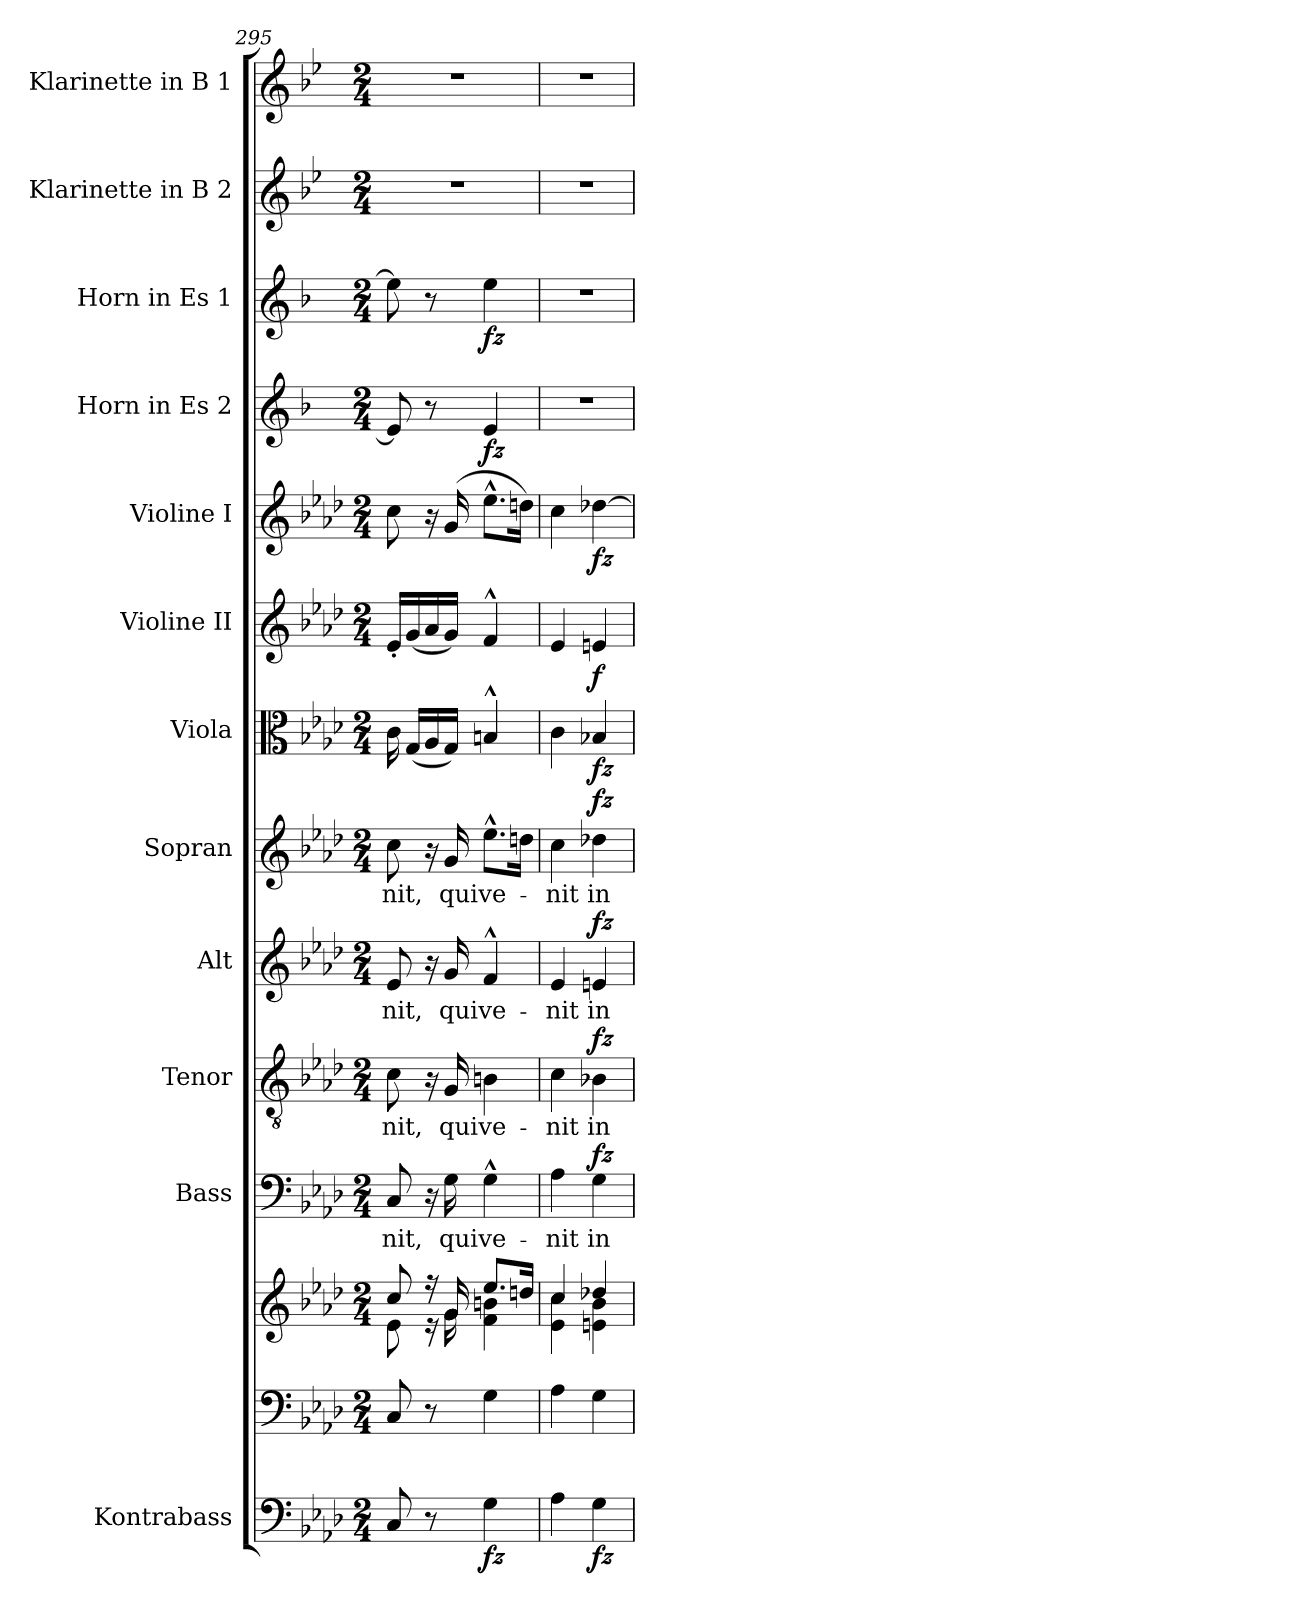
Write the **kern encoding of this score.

**kern	**dynam	**kern	**kern	**kern	**text	**dynam	**kern	**text	**dynam	**kern	**text	**dynam	**kern	**text	**dynam	**kern	**dynam	**kern	**dynam	**kern	**dynam	**kern	**dynam	**kern	**dynam	**kern	**kern
*part13	*part13	*part12	*part12	*part11	*part11	*part11	*part10	*part10	*part10	*part9	*part9	*part9	*part8	*part8	*part8	*part7	*part7	*part6	*part6	*part5	*part5	*part4	*part4	*part3	*part3	*part2	*part1
*staff14	*staff14	*staff13	*staff12	*staff11	*staff11	*staff11	*staff10	*staff10	*staff10	*staff9	*staff9	*staff9	*staff8	*staff8	*staff8	*staff7	*staff7	*staff6	*staff6	*staff5	*staff5	*staff4	*staff4	*staff3	*staff3	*staff2	*staff1
*I"Kontrabass	*	*	*	*I"Bass	*	*	*I"Tenor	*	*	*I"Alt	*	*	*I"Sopran	*	*	*I"Viola	*	*I"Violine II	*	*I"Violine I	*	*I"Horn in Es 2	*	*I"Horn in Es 1	*	*I"Klarinette in B 2	*I"Klarinette in B 1
*I'Kb.	*	*	*	*I'B	*	*	*I'T	*	*	*I'A	*	*	*I'S	*	*	*I'Vla.	*	*I'Vl. II	*	*I'Vl. I	*	*I'Hrn. 2	*	*I'Hrn. 1	*	*	*
*clefF4	*	*clefF4	*clefG2	*clefF4	*	*	*clefGv2	*	*	*clefG2	*	*	*clefG2	*	*	*clefC3	*	*clefG2	*	*clefG2	*	*clefG2	*	*clefG2	*	*clefG2	*clefG2
*ITrd7c12	*	*	*	*	*	*	*	*	*	*	*	*	*	*	*	*	*	*	*	*	*	*ITrd5c9	*	*ITrd5c9	*	*ITrd1c2	*ITrd1c2
*k[b-e-a-d-]	*	*k[b-e-a-d-]	*k[b-e-a-d-]	*k[b-e-a-d-]	*	*	*k[b-e-a-d-]	*	*	*k[b-e-a-d-]	*	*	*k[b-e-a-d-]	*	*	*k[b-e-a-d-]	*	*k[b-e-a-d-]	*	*k[b-e-a-d-]	*	*k[b-e-a-d-]	*	*k[b-e-a-d-]	*	*k[b-e-a-d-]	*k[b-e-a-d-]
*A-:	*	*A-:	*A-:	*A-:	*	*	*A-:	*	*	*A-:	*	*	*A-:	*	*	*A-:	*	*A-:	*	*A-:	*	*A-:	*	*A-:	*	*A-:	*A-:
*M2/4	*	*M2/4	*M2/4	*M2/4	*	*	*M2/4	*	*	*M2/4	*	*	*M2/4	*	*	*M2/4	*	*M2/4	*	*M2/4	*	*M2/4	*	*M2/4	*	*M2/4	*M2/4
=295	=295	=295	=295	=295	=295	=295	=295	=295	=295	=295	=295	=295	=295	=295	=295	=295	=295	=295	=295	=295	=295	=295	=295	=295	=295	=295	=295
*	*	*	*^	*	*	*	*	*	*	*	*	*	*	*	*	*	*	*	*	*	*	*	*	*	*	*	*
!	!	!	!	!	!	!LO:LY:b	!	!	!LO:LY:b	!	!	!LO:LY:b	!	!	!LO:LY:b	!	!	!	!	!	!	!	!	!	!	!	!	!
8CC/	.	8C/	8cc/	8e-\	8C/	-nit,	.	8c\	-nit,	.	8e-/	-nit,	.	8cc\	-nit,	.	16c\	.	16e-'</LL	.	8cc\	.	8G/]	.	8g\]	.	2r	2r
.	.	.	.	.	.	.	.	.	.	.	.	.	.	.	.	.	(<16G/LL	.	(<16g/	.	.	.	.	.	.	.	.	.
8r	.	8r	16r	16r	16r	.	.	16r	.	.	16r	.	.	16r	.	.	16A-/	.	16a-/	.	16r	.	8r	.	8r	.	.	.
!	!	!	!	!	!	!LO:LY:b	!	!	!LO:LY:b	!	!	!LO:LY:b	!	!	!LO:LY:b	!	!	!	!	!	!	!	!	!	!	!	!	!
.	.	.	16g/	16g\	16G\	qui	.	16G/	qui	.	16g/	qui	.	16g/	qui	.	16G/JJ)	.	16g/JJ)	.	(16g/	.	.	.	.	.	.	.
!	!LO:DY:b	!	!	!	!	!LO:LY:b	!	!	!LO:LY:b	!	!	!LO:LY:b	!	!	!LO:LY:b	!	!	!	!	!	!	!	!	!LO:DY:b	!	!LO:DY:b	!	!
4GG\	fz	4G\	8.ee-/L	4f\ 4bn\	4G^^>\	ve-	.	4Bn\	ve-	.	4f^^>/	ve-	.	8.ee-^^>\L	ve-	.	4Bn^^>/	.	4f^^>/	.	8.ee-^^>\L	.	4G/	fz	4g\	fz	.	.
.	.	.	16ddn/Jk	.	.	.	.	.	.	.	.	.	.	16ddn\Jk	.	.	.	.	.	.	16ddn\Jk)	.	.	.	.	.	.	.
=296	=296	=296	=296	=296	=296	=296	=296	=296	=296	=296	=296	=296	=296	=296	=296	=296	=296	=296	=296	=296	=296	=296	=296	=296	=296	=296	=296	=296
!	!	!	!	!	!	!LO:LY:b	!	!	!LO:LY:b	!	!	!LO:LY:b	!	!	!LO:LY:b	!	!	!	!	!	!	!	!	!	!	!	!	!
4AA-\	.	4A-\	4cc/	4e-\ 4cc\	4A-\	-nit	.	4c\	-nit	.	4e-/	-nit	.	4cc\	-nit	.	4c\	.	4e-/	.	4cc\	.	2r	.	2r	.	2r	2r
!	!LO:DY:b	!	!	!	!	!LO:LY:b	!LO:DY:a	!	!LO:LY:b	!LO:DY:a	!	!LO:LY:b	!LO:DY:a	!	!LO:LY:b	!LO:DY:a	!	!LO:DY:b	!	!LO:DY:b	!	!LO:DY:b	!	!	!	!	!	!
4GG\	fz	4G\	4dd-X/	4en\ 4b-\	4G\	in	fz	4B-X\	in	fz	4en/	in	fz	4dd-X\	in	fz	4B-X/	fz	4en/	f	[4dd-X\	fz	.	.	.	.	.	.
*	*	*	*v	*v	*	*	*	*	*	*	*	*	*	*	*	*	*	*	*	*	*	*	*	*	*	*	*	*
=	=	=	=	=	=	=	=	=	=	=	=	=	=	=	=	=	=	=	=	=	=	=	=	=	=	=	=
*-	*-	*-	*-	*-	*-	*-	*-	*-	*-	*-	*-	*-	*-	*-	*-	*-	*-	*-	*-	*-	*-	*-	*-	*-	*-	*-	*-
